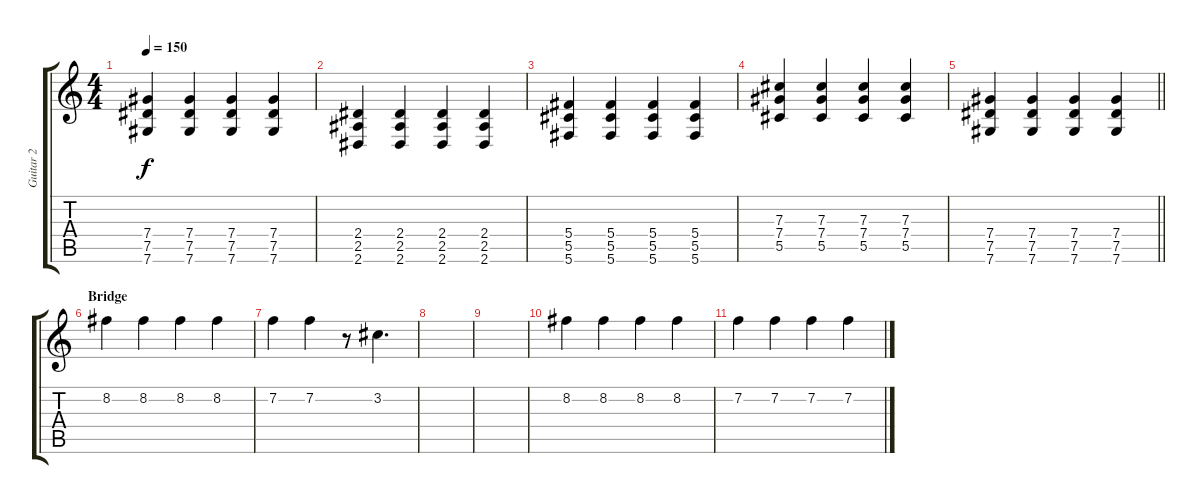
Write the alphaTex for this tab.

\track ("Guitar 2" "Guitar 2") {instrument distortionguitar}
\staff {score tabs}
\tuning (Eb4 Bb3 Gb3 Db3 Ab2 Db2) {hide}
\ts (4 4)
\tempo 150
\clef g2
\ks c
(7.4 7.5 7.6).4{dy f} (7.4 7.5 7.6).4 (7.4 7.5 7.6).4 (7.4 7.5 7.6).4 |
(2.4 2.5 2.6).4 (2.4 2.5 2.6).4 (2.4 2.5 2.6).4 (2.4 2.5 2.6).4 |
(5.4 5.5 5.6).4 (5.4 5.5 5.6).4 (5.4 5.5 5.6).4 (5.4 5.5 5.6).4 |
(7.3 7.4 5.5).4 (7.3 7.4 5.5).4 (7.3 7.4 5.5).4 (7.3 7.4 5.5).4 |
\barLineRight lightlight
(7.4 7.5 7.6).4 (7.4 7.5 7.6).4 (7.4 7.5 7.6).4 (7.4 7.5 7.6).4 |
\section ("" "Bridge")
8.2.4{volume 11} 8.2.4 8.2.4 8.2.4 |
7.2.4 7.2.4 r.8 3.2.4{d} |
|
|
8.2.4 8.2.4 8.2.4 8.2.4 |
7.2.4 7.2.4 7.2.4 7.2.4
